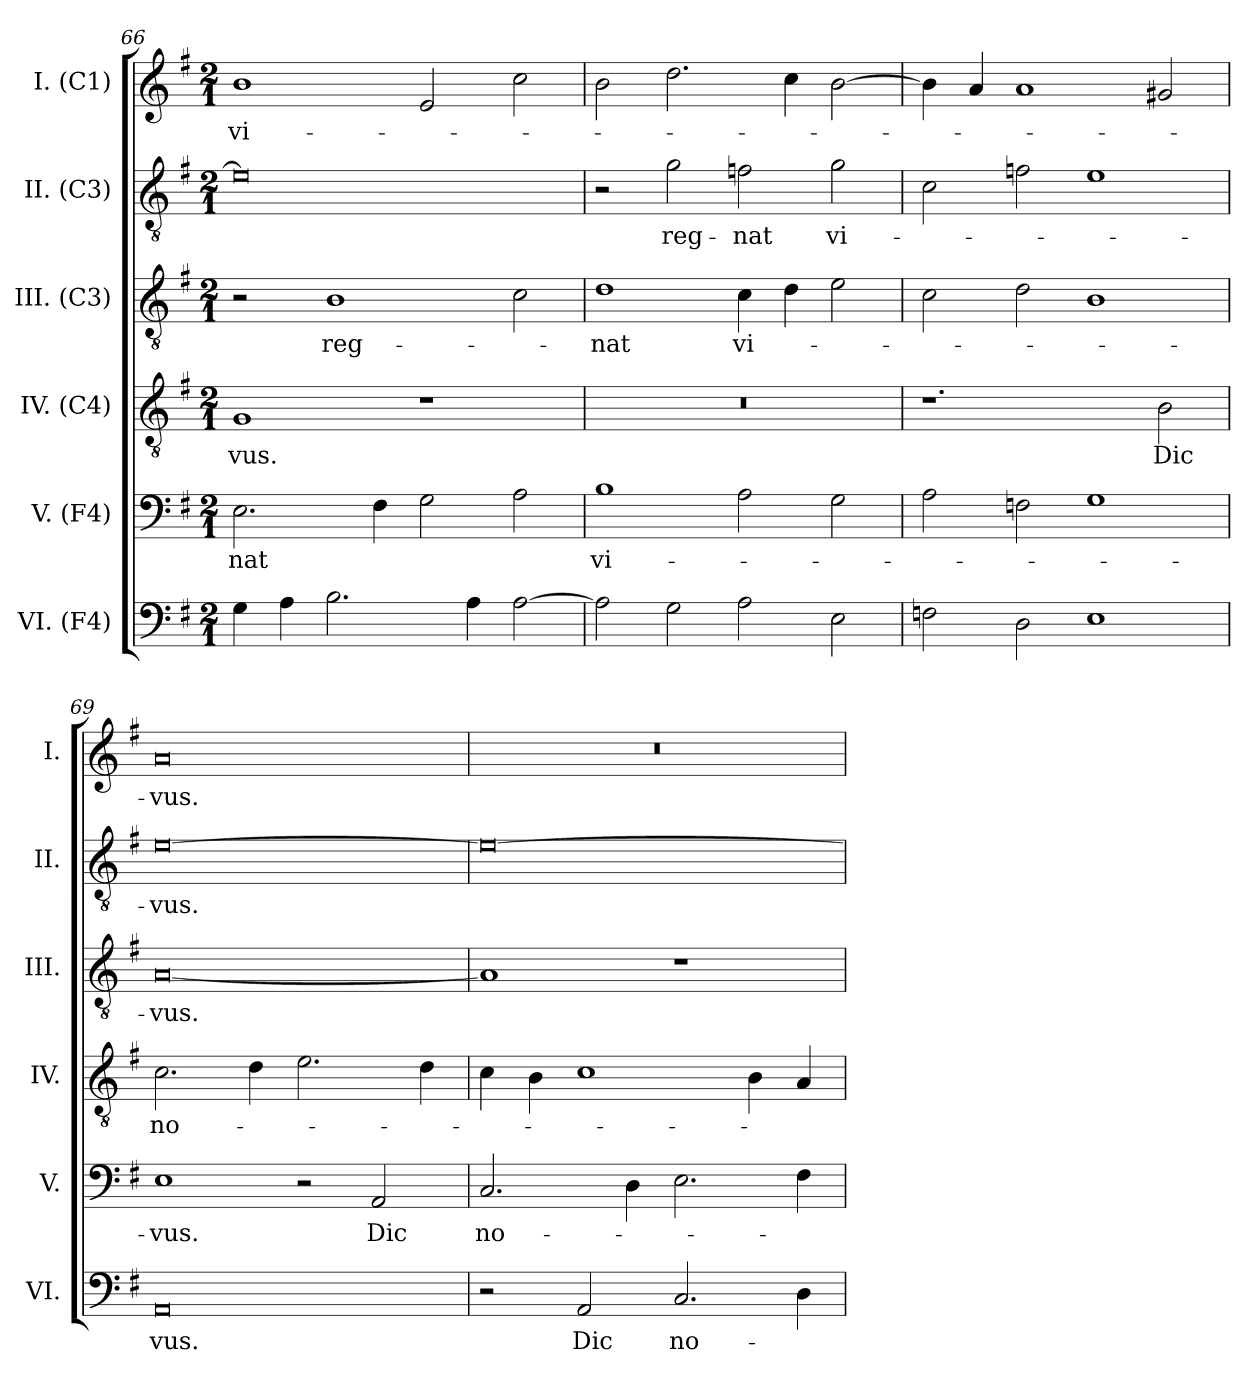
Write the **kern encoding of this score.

**kern	**text	**kern	**text	**kern	**text	**kern	**text	**kern	**text	**kern	**text
*part6	*part6	*part5	*part5	*part4	*part4	*part3	*part3	*part2	*part2	*part1	*part1
*staff6	*staff6	*staff5	*staff5	*staff4	*staff4	*staff3	*staff3	*staff2	*staff2	*staff1	*staff1
*I"VI. (F4)	*	*I"V. (F4)	*	*I"IV. (C4)	*	*I"III. (C3)	*	*I"II. (C3)	*	*I"I. (C1)	*
*I'VI.	*	*I'V.	*	*I'IV.	*	*I'III.	*	*I'II.	*	*I'I.	*
*clefF4	*	*clefF4	*	*clefGv2	*	*clefGv2	*	*clefGv2	*	*clefG2	*
*	*	*	*	*ITrd7c12	*	*ITrd7c12	*	*ITrd7c12	*	*	*
*k[f#]	*	*k[f#]	*	*k[f#]	*	*k[f#]	*	*k[f#]	*	*k[f#]	*
*G:	*	*G:	*	*G:	*	*G:	*	*G:	*	*G:	*
*M2/1	*	*M2/1	*	*M2/1	*	*M2/1	*	*M2/1	*	*M2/1	*
=66	=66	=66	=66	=66	=66	=66	=66	=66	=66	=66	=66
!	!	!	!LO:LY:b:color=#000000	!	!	!	!	!	!	!	!
!	!	!	!	!	!LO:LY:b:color=#000000	!	!	!	!	!	!
!	!	!	!	!	!	!	!	!	!	!	!LO:LY:b:color=#000000
4Gi\	.	2.Ei\	-nat	1GGi	-vus.	2r	.	0Ei]	.	1bi	vi-
4Ai\	.	.	.	.	.	.	.	.	.	.	.
!	!	!	!	!	!	!	!LO:LY:b:color=#000000	!	!	!	!
2.Bi\	.	.	.	.	.	1BBi	reg-	.	.	.	.
.	.	4F#i\	.	.	.	.	.	.	.	.	.
.	.	2Gi\	.	1r	.	.	.	.	.	2ei/	.
4Ai\	.	.	.	.	.	.	.	.	.	.	.
[2Ai\	.	2Ai\	.	.	.	2Ci\	.	.	.	2cci\	.
!!LO:PB:g=z
=67	=67	=67	=67	=67	=67	=67	=67	=67	=67	=67	=67
!	!	!	!LO:LY:b:color=#000000	!LO:N:vis=1	!	!	!	!	!	!	!
!	!	!	!	!	!	!	!LO:LY:b:color=#000000	!	!	!	!
2Ai\]	.	1Bi	vi-	0r	.	1Di	-nat	2r	.	2bi\	.
!	!	!	!	!	!	!	!	!	!LO:LY:b:color=#000000	!	!
2Gi\	.	.	.	.	.	.	.	2Gi\	reg-	2.ddi\	.
!	!	!	!	!	!	!	!LO:LY:b:color=#000000	!	!	!	!
!	!	!	!	!	!	!	!	!	!LO:LY:b:color=#000000	!	!
2Ai\	.	2Ai\	.	.	.	4Ci\	vi-	2Fni\	-nat	.	.
.	.	.	.	.	.	4Di\	.	.	.	4cci\	.
!	!	!	!	!	!	!	!	!	!LO:LY:b:color=#000000	!	!
2Ei\	.	2Gi\	.	.	.	2Ei\	.	2Gi\	vi-	[2bi\	.
=68	=68	=68	=68	=68	=68	=68	=68	=68	=68	=68	=68
2Fni\	.	2Ai\	.	1.r	.	2Ci\	.	2Ci\	.	4bi\]	.
.	.	.	.	.	.	.	.	.	.	4ai/	.
2Di\	.	2Fi\	.	.	.	2Di\	.	2Fni\	.	1ai	.
1Ei	.	1Gi	.	.	.	1BBi	.	1Ei	.	.	.
!	!	!	!	!	!LO:LY:b:color=#000000	!	!	!	!	!	!
.	.	.	.	2BBi\	Dic	.	.	.	.	2g#i/	.
=69	=69	=69	=69	=69	=69	=69	=69	=69	=69	=69	=69
!	!LO:LY:b:color=#000000	!	!	!	!	!	!	!	!	!	!
!	!	!	!LO:LY:b:color=#000000	!	!	!	!	!	!	!	!
!	!	!	!	!	!LO:LY:b:color=#000000	!	!	!	!	!	!
!	!	!	!	!	!	!	!LO:LY:b:color=#000000	!	!	!	!
!	!	!	!	!	!	!	!	!	!LO:LY:b:color=#000000	!	!
!	!	!	!	!	!	!	!	!	!	!	!LO:LY:b:color=#000000
0AAi	-vus.	1Ei	-vus.	2.Ci\	no-	[0AAi	-vus.	[0Ei	-vus.	0ai	-vus.
.	.	.	.	4Di\	.	.	.	.	.	.	.
.	.	2r	.	2.Ei\	.	.	.	.	.	.	.
!	!	!	!LO:LY:b:color=#000000	!	!	!	!	!	!	!	!
.	.	2AAi/	Dic	.	.	.	.	.	.	.	.
.	.	.	.	4Di\	.	.	.	.	.	.	.
=70	=70	=70	=70	=70	=70	=70	=70	=70	=70	=70	=70
!	!	!	!LO:LY:b:color=#000000	!	!	!	!	!	!	!LO:N:vis=1	!
2r	.	2.Ci/	no-	4Ci\	.	1AAi]	.	0Ei_	.	0r	.
.	.	.	.	4BBi\	.	.	.	.	.	.	.
!	!LO:LY:b:color=#000000	!	!	!	!	!	!	!	!	!	!
2AAi/	Dic	.	.	1Ci	.	.	.	.	.	.	.
.	.	4Di\	.	.	.	.	.	.	.	.	.
!	!LO:LY:b:color=#000000	!	!	!	!	!	!	!	!	!	!
2.Ci/	no-	2.Ei\	.	.	.	1r	.	.	.	.	.
.	.	.	.	4BBi\	.	.	.	.	.	.	.
4Di\	.	4F#i\	.	4AAi/	.	.	.	.	.	.	.
=	=	=	=	=	=	=	=	=	=	=	=
*-	*-	*-	*-	*-	*-	*-	*-	*-	*-	*-	*-
